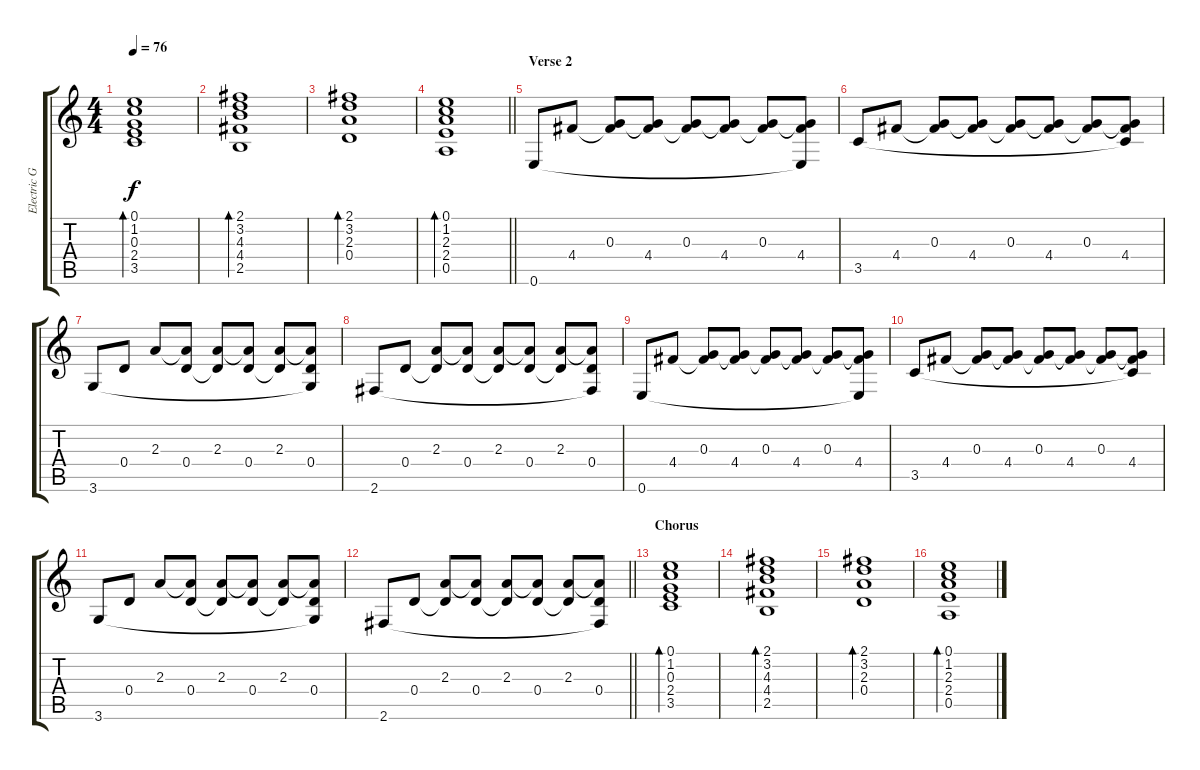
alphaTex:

\track ("Electric Gtr Clean" "Electric G") {instrument electricguitarclean}
\staff {score tabs}
\tuning (E4 B3 G3 D3 A2 E2) {hide}
\ts (4 4)
\tempo 76
\clef g2
\ks c
(0.1 1.2 0.3 2.4 3.5).1{bd 240 dy f} |
(2.1 3.2 4.3 4.4 2.5).1{bd 240} |
(2.1 3.2 2.3 0.4).1{bd 240} |
\barLineRight lightlight
(0.1 1.2 2.3 2.4 0.5).1{bd 240} |
\section ("" "Verse 2")
0.6.8 4.4.8 (0.3 4.4{t}).8 (0.3{t} 4.4).8 (0.3 4.4{t}).8 (0.3{t} 4.4).8 (0.3 4.4{t}).8 (0.3{t} 4.4 0.6{t}).8 |
3.5.8 4.4.8 (0.3 4.4{t}).8 (0.3{t} 4.4).8 (0.3 4.4{t}).8 (0.3{t} 4.4).8 (0.3 4.4{t}).8 (0.3{t} 4.4 3.5{t}).8 |
3.6.8 0.4.8 2.3.8 (2.3{t} 0.4).8 (2.3 0.4{t}).8 (2.3{t} 0.4).8 (2.3 0.4{t}).8 (2.3{t} 0.4 3.6{t}).8 |
2.6.8 0.4.8 (2.3 0.4{t}).8 (2.3{t} 0.4).8 (2.3 0.4{t}).8 (2.3{t} 0.4).8 (2.3 0.4{t}).8 (2.3{t} 0.4 2.6{t}).8 |
0.6.8 4.4.8 (0.3 4.4{t}).8 (0.3{t} 4.4).8 (0.3 4.4{t}).8 (0.3{t} 4.4).8 (0.3 4.4{t}).8 (0.3{t} 4.4 0.6{t}).8 |
3.5.8 4.4.8 (0.3 4.4{t}).8 (0.3{t} 4.4).8 (0.3 4.4{t}).8 (0.3{t} 4.4).8 (0.3 4.4{t}).8 (0.3{t} 4.4 3.5{t}).8 |
3.6.8 0.4.8 2.3.8 (2.3{t} 0.4).8 (2.3 0.4{t}).8 (2.3{t} 0.4).8 (2.3 0.4{t}).8 (2.3{t} 0.4 3.6{t}).8 |
\barLineRight lightlight
2.6.8 0.4.8 (2.3 0.4{t}).8 (2.3{t} 0.4).8 (2.3 0.4{t}).8 (2.3{t} 0.4).8 (2.3 0.4{t}).8 (2.3{t} 0.4 2.6{t}).8 |
\section ("" "Chorus")
(0.1 1.2 0.3 2.4 3.5).1{bd 240} |
(2.1 3.2 4.3 4.4 2.5).1{bd 240} |
(2.1 3.2 2.3 0.4).1{bd 240} |
(0.1 1.2 2.3 2.4 0.5).1{bd 240}
